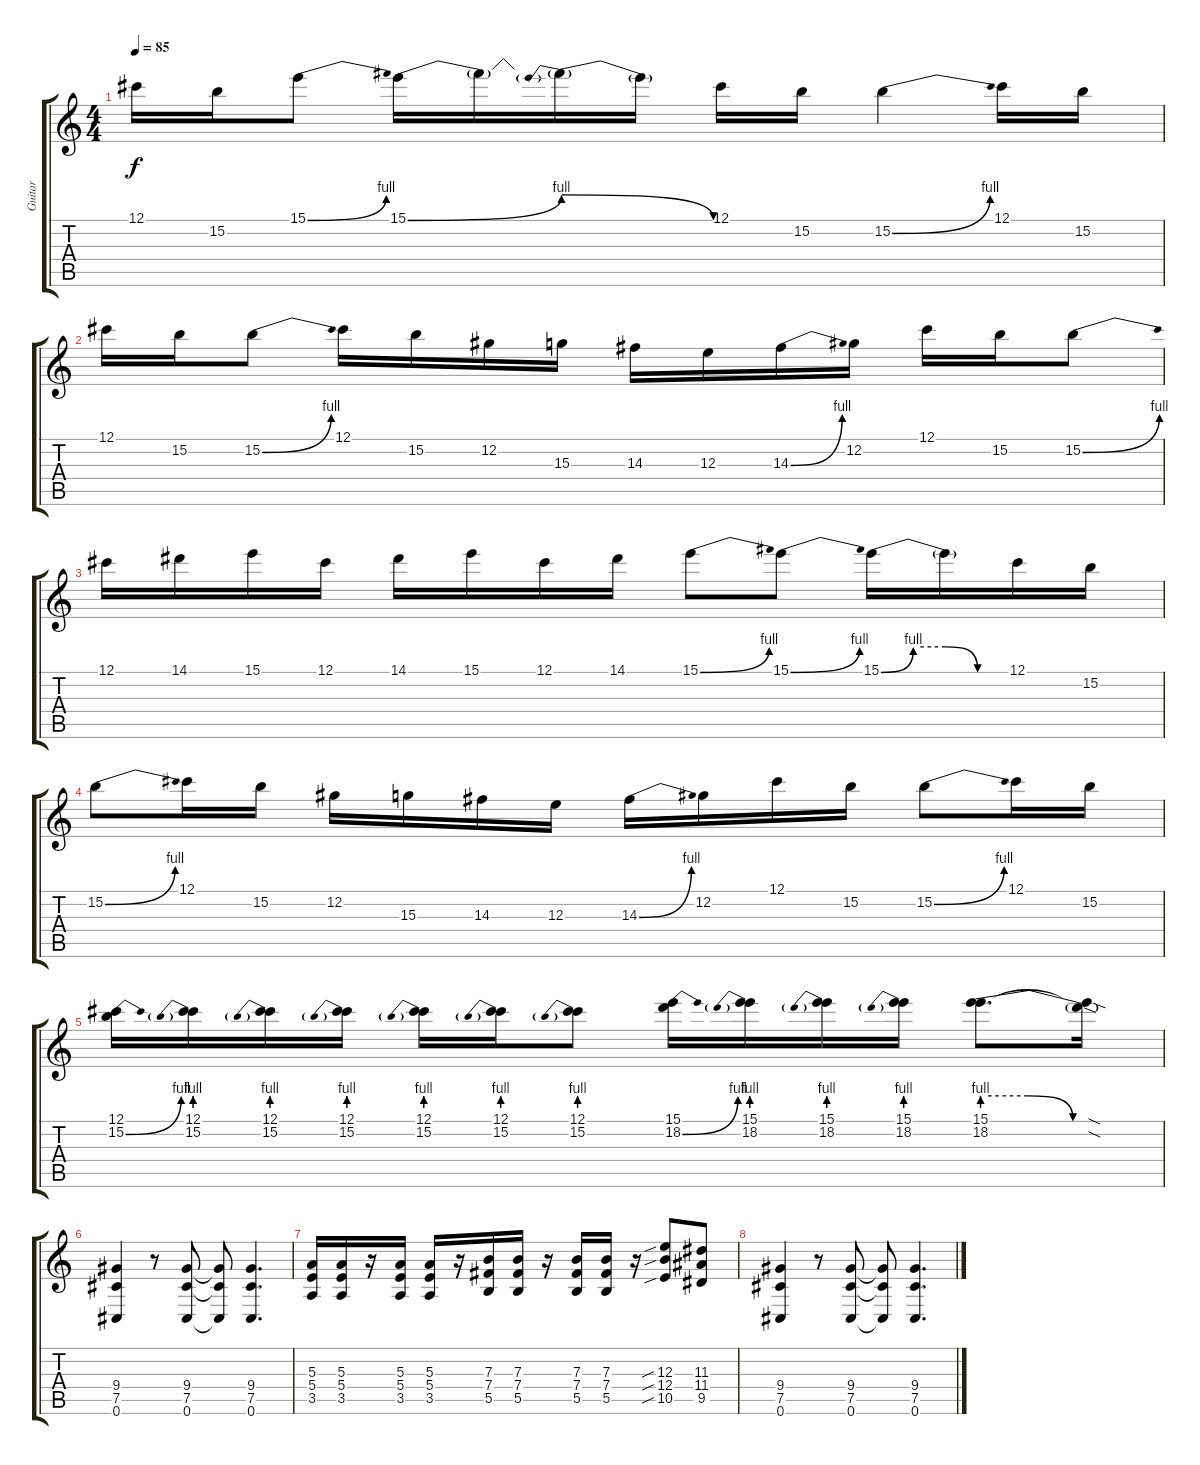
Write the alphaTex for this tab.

\track ("Guitar" "Guitar") {instrument distortionguitar}
\staff {score tabs}
\tuning (Db4 Ab3 E3 B2 Gb2 Db2) {hide}
\ts (4 4)
\tempo 85
\clef g2
\ks c
12.1.16{dy f} 15.2.16 15.1{be (bend 0 0 60 4)}.8 15.1{be (bend 0 0 60 4)}.16 15.1{t}.16 15.1{be (prebendrelease 0 4 60 0) t}.16 15.1{t}.16 12.1.16 15.2.16 15.2{be (bend 0 0 60 4)}.4 12.1.16 15.2.16 |
12.1.16 15.2.16 15.2{be (bend 0 0 60 4)}.8 12.1.16 15.2.16 12.2.16 15.3.16 14.3.16 12.3.16 14.3{be (bend 0 0 60 4)}.16 12.2.16 12.1.16 15.2.16 15.2{be (bend 0 0 60 4)}.8 |
12.1.16 14.1.16 15.1.16 12.1.16 14.1.16 15.1.16 12.1.16 14.1.16 15.1{be (bend 0 0 60 4)}.8 15.1{be (bend 0 0 60 4)}.8 15.1{be (custom 0 0 15 4 30 4 45 0 60 0)}.16 15.1{t}.16 12.1.16 15.2.16 |
15.2{be (bend 0 0 60 4)}.8 12.1.16 15.2.16 12.2.16 15.3.16 14.3.16 12.3.16 14.3{be (bend 0 0 60 4)}.16 12.2.16 12.1.16 15.2.16 15.2{be (bend 0 0 60 4)}.8 12.1.16 15.2.16 |
(12.1 15.2{be (bend 0 0 60 4)}).16 (12.1 15.2{be (prebend 0 4 60 4)}).16 (12.1 15.2{be (prebend 0 4 60 4)}).16 (12.1 15.2{be (prebend 0 4 60 4)}).16 (12.1 15.2{be (prebend 0 4 60 4)}).16 (12.1 15.2{be (prebend 0 4 60 4)}).16 (12.1 15.2{be (prebend 0 4 60 4)}).8 (15.1 18.2{be (bend 0 0 60 4)}).16 (15.1 18.2{be (prebend 0 4 60 4)}).16 (15.1 18.2{be (prebend 0 4 60 4)}).16 (15.1 18.2{be (prebend 0 4 60 4)}).16 (15.1 18.2{be (custom 0 4 15 4 30 0 60 0)}).8{d} (15.1{sod t} 18.2{sod t}).16 |
(9.4 7.5 0.6).4 r.8 (9.4 7.5 0.6).8 (9.4{t} 7.5{t} 0.6{t}).8 (9.4 7.5 0.6).4{d} |
(5.3 5.4 3.5).16 (5.3 5.4 3.5).16 r.16 (5.3 5.4 3.5).16 (5.3 5.4 3.5).16 r.16 (7.3 7.4 5.5).16 (7.3 7.4 5.5).16 r.16 (7.3 7.4 5.5).16 (7.3 7.4 5.5).16 r.16 (12.3{sib} 12.4{sib} 10.5{sib}).8 (11.3 11.4 9.5).8 |
(9.4 7.5 0.6).4 r.8 (9.4 7.5 0.6).8 (9.4{t} 7.5{t} 0.6{t}).8 (9.4 7.5 0.6).4{d}
